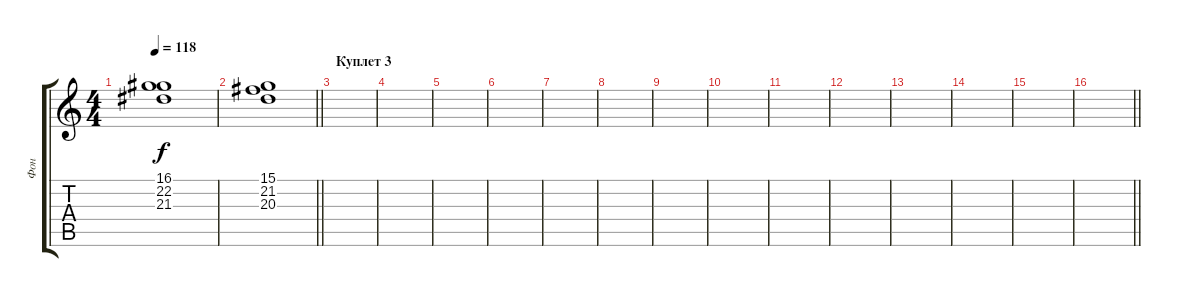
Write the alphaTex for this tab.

\track ("Фон" "Фон") {instrument stringensemble1}
\staff {score tabs}
\tuning (Eb4 Bb3 Gb3 Db3 Ab2 Eb2) {hide}
\ts (4 4)
\tempo 118
\clef g2
\ks c
(16.1 22.2 21.3).1{dy f} |
\barLineRight lightlight
(15.1 21.2 20.3).1 |
\section ("" "Куплет 3")
|
|
|
|
|
|
|
|
|
|
|
|
|
\barLineRight lightlight
